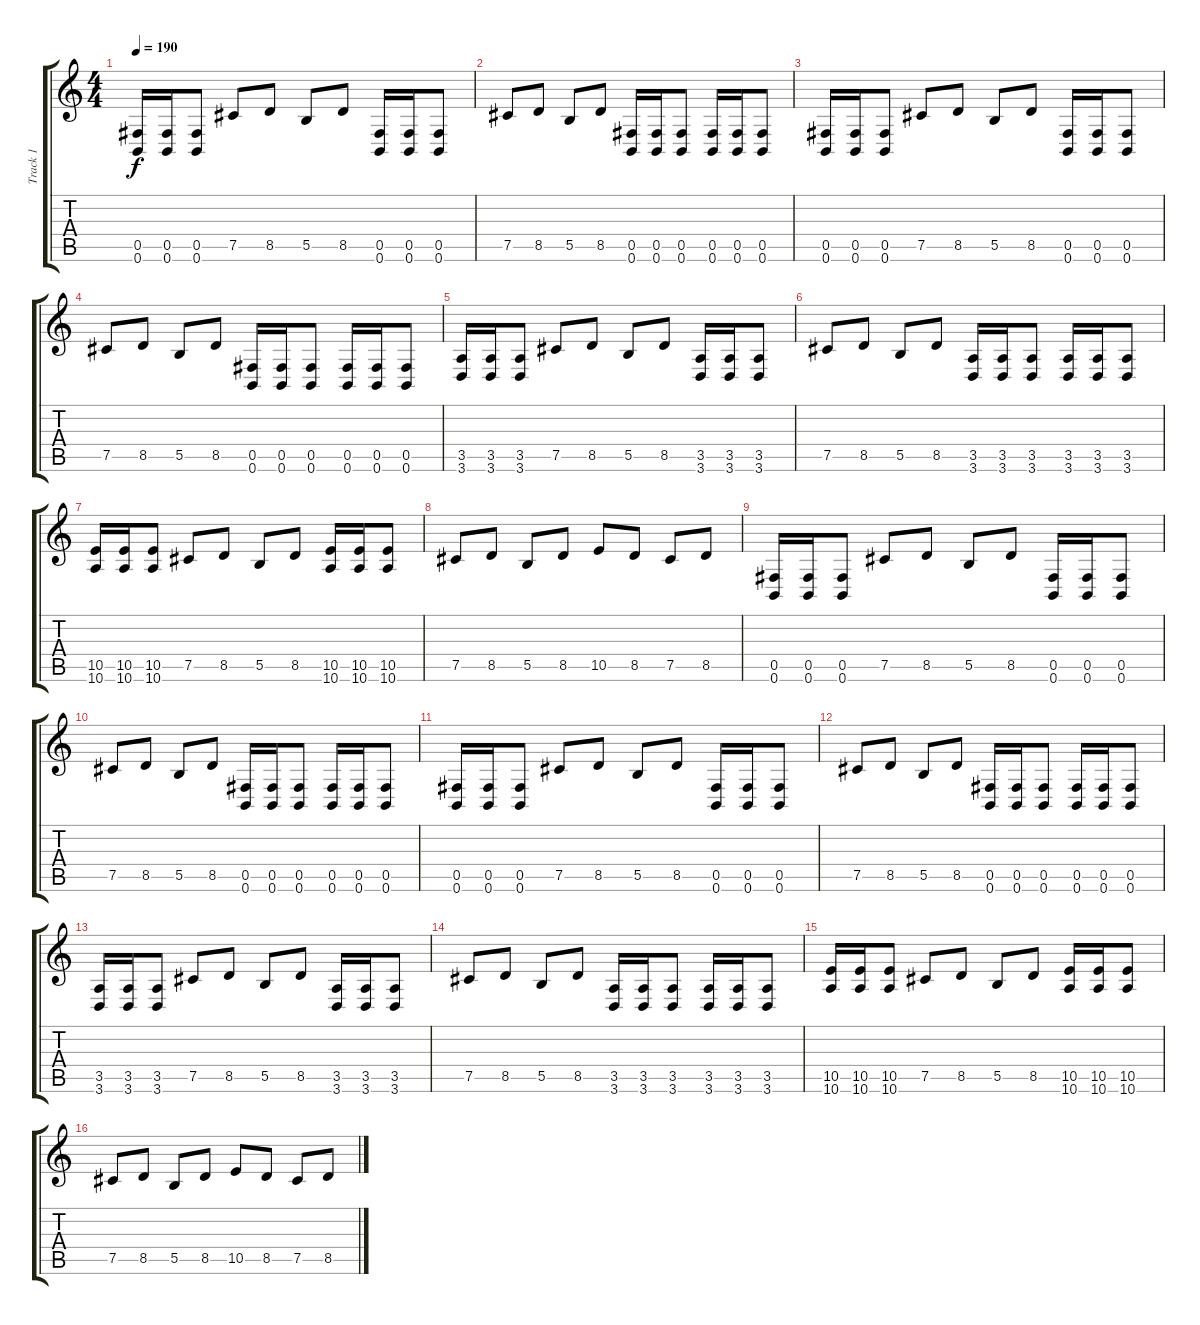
\track ("Track 1" "Track 1") {instrument distortionguitar}
\staff {score tabs}
\tuning (Db4 Ab3 E3 B2 Gb2 B1) {hide}
\ts (4 4)
\tempo 190
\clef g2
\ks c
(0.5 0.6).16{dy f} (0.5 0.6).16 (0.5 0.6).8 7.5.8 8.5.8 5.5.8 8.5.8 (0.5 0.6).16 (0.5 0.6).16 (0.5 0.6).8 |
7.5.8 8.5.8 5.5.8 8.5.8 (0.5 0.6).16 (0.5 0.6).16 (0.5 0.6).8 (0.5 0.6).16 (0.5 0.6).16 (0.5 0.6).8 |
(0.5 0.6).16 (0.5 0.6).16 (0.5 0.6).8 7.5.8 8.5.8 5.5.8 8.5.8 (0.5 0.6).16 (0.5 0.6).16 (0.5 0.6).8 |
7.5.8 8.5.8 5.5.8 8.5.8 (0.5 0.6).16 (0.5 0.6).16 (0.5 0.6).8 (0.5 0.6).16 (0.5 0.6).16 (0.5 0.6).8 |
(3.5 3.6).16 (3.5 3.6).16 (3.5 3.6).8 7.5.8 8.5.8 5.5.8 8.5.8 (3.5 3.6).16 (3.5 3.6).16 (3.5 3.6).8 |
7.5.8 8.5.8 5.5.8 8.5.8 (3.5 3.6).16 (3.5 3.6).16 (3.5 3.6).8 (3.5 3.6).16 (3.5 3.6).16 (3.5 3.6).8 |
(10.5 10.6).16 (10.5 10.6).16 (10.5 10.6).8 7.5.8 8.5.8 5.5.8 8.5.8 (10.5 10.6).16 (10.5 10.6).16 (10.5 10.6).8 |
7.5.8 8.5.8 5.5.8 8.5.8 10.5.8 8.5.8 7.5.8 8.5.8 |
(0.5 0.6).16 (0.5 0.6).16 (0.5 0.6).8 7.5.8 8.5.8 5.5.8 8.5.8 (0.5 0.6).16 (0.5 0.6).16 (0.5 0.6).8 |
7.5.8 8.5.8 5.5.8 8.5.8 (0.5 0.6).16 (0.5 0.6).16 (0.5 0.6).8 (0.5 0.6).16 (0.5 0.6).16 (0.5 0.6).8 |
(0.5 0.6).16 (0.5 0.6).16 (0.5 0.6).8 7.5.8 8.5.8 5.5.8 8.5.8 (0.5 0.6).16 (0.5 0.6).16 (0.5 0.6).8 |
7.5.8 8.5.8 5.5.8 8.5.8 (0.5 0.6).16 (0.5 0.6).16 (0.5 0.6).8 (0.5 0.6).16 (0.5 0.6).16 (0.5 0.6).8 |
(3.5 3.6).16 (3.5 3.6).16 (3.5 3.6).8 7.5.8 8.5.8 5.5.8 8.5.8 (3.5 3.6).16 (3.5 3.6).16 (3.5 3.6).8 |
7.5.8 8.5.8 5.5.8 8.5.8 (3.5 3.6).16 (3.5 3.6).16 (3.5 3.6).8 (3.5 3.6).16 (3.5 3.6).16 (3.5 3.6).8 |
(10.5 10.6).16 (10.5 10.6).16 (10.5 10.6).8 7.5.8 8.5.8 5.5.8 8.5.8 (10.5 10.6).16 (10.5 10.6).16 (10.5 10.6).8 |
7.5.8 8.5.8 5.5.8 8.5.8 10.5.8 8.5.8 7.5.8 8.5.8
